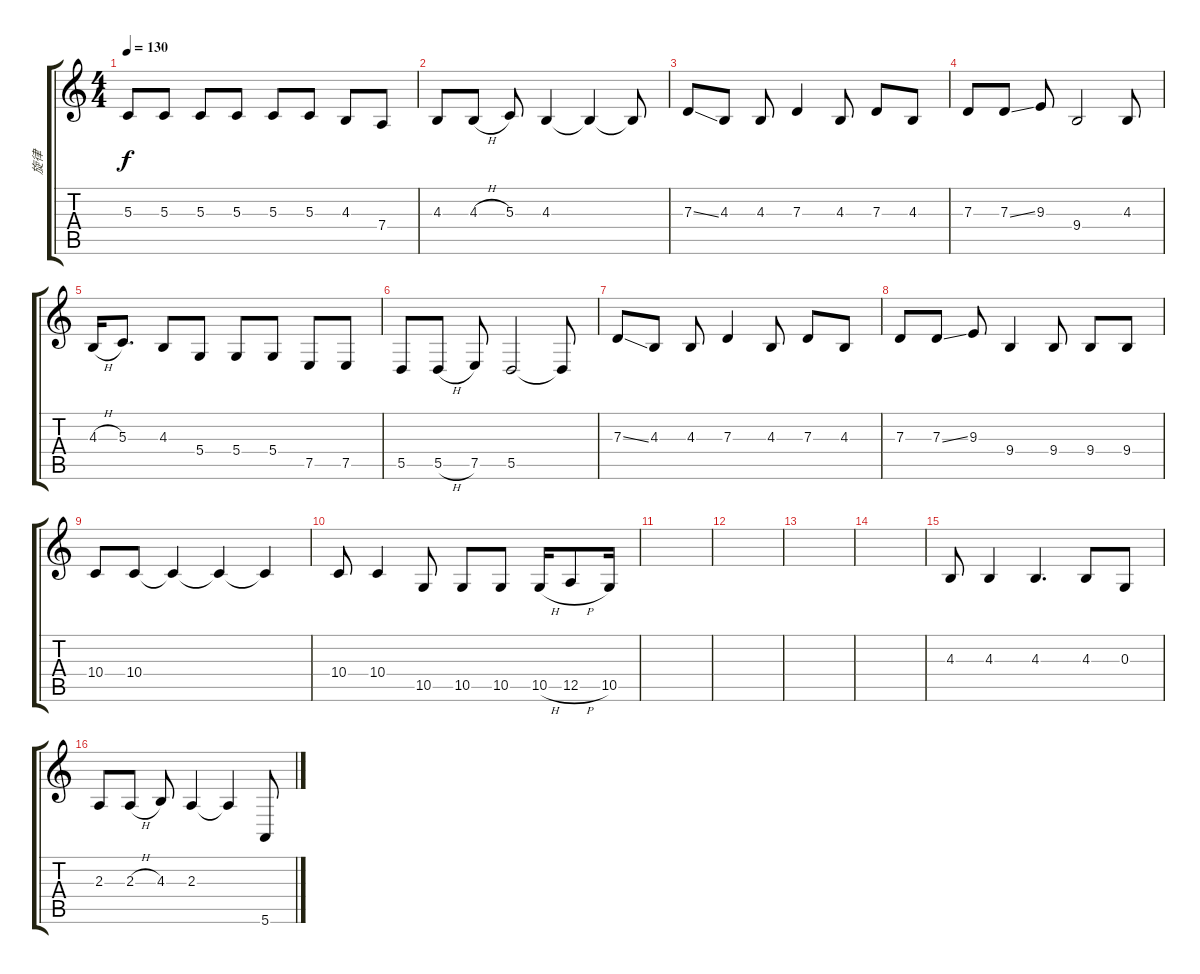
\track ("旋律" "旋律") {instrument choiraahs}
\staff {score tabs}
\tuning (E4 B3 G3 D3 A2 E2) {hide}
\ts (4 4)
\tempo 130
\clef g2
\ks c
5.3.8{dy f} 5.3.8 5.3.8 5.3.8 5.3.8 5.3.8 4.3.8 7.4.8 |
4.3.8 4.3{h}.8 5.3.8 4.3.4 4.3{t}.4 4.3{t}.8 |
7.3{ss}.8 4.3.8 4.3.8 7.3.4 4.3.8 7.3.8 4.3.8 |
7.3.8 7.3{ss}.8 9.3.8 9.4.2 4.3.8 |
4.3{h}.16 5.3.8{d} 4.3.8 5.4.8 5.4.8 5.4.8 7.5.8 7.5.8 |
5.5.8 5.5{h}.8 7.5.8 5.5.2 5.5{t}.8 |
7.3{ss}.8 4.3.8 4.3.8 7.3.4 4.3.8 7.3.8 4.3.8 |
7.3.8 7.3{ss}.8 9.3.8 9.4.4 9.4.8 9.4.8 9.4.8 |
10.4.8 10.4.8 10.4{t}.4 10.4{t}.4 10.4{t}.4 |
10.4.8 10.4.4 10.5.8 10.5.8 10.5.8 10.5{h}.16 12.5{h}.8 10.5.16 |
|
|
|
|
4.3.8 4.3.4 4.3.4{d} 4.3.8 0.3.8 |
2.3.8 2.3{h}.8 4.3.8 2.3.4 2.3{t}.4 5.6.8
